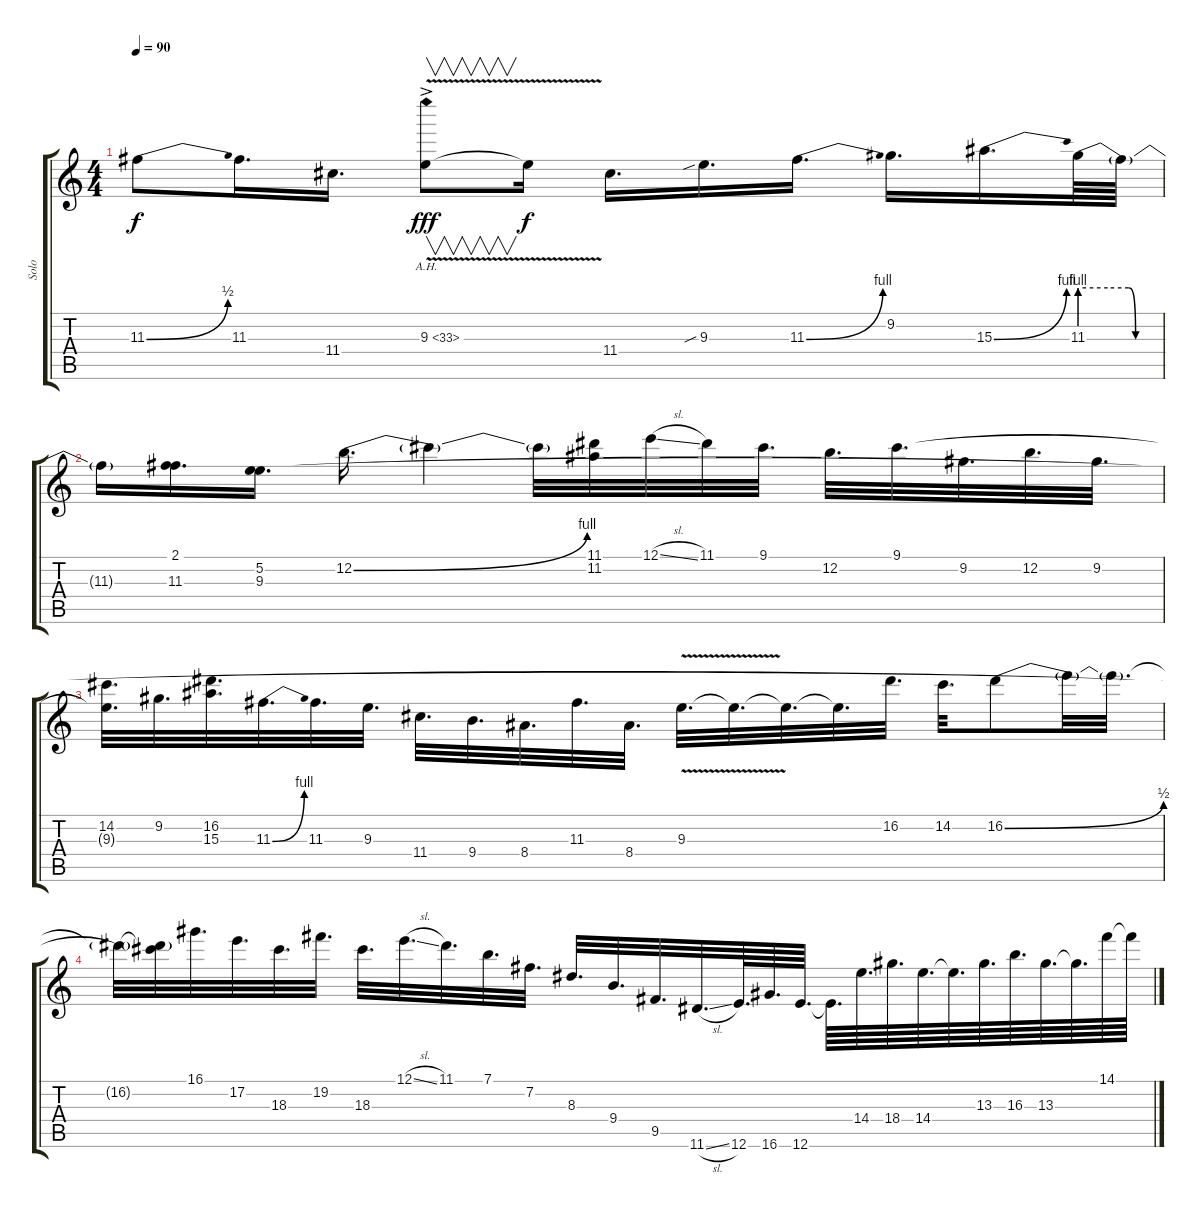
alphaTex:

\track ("Solo" "Solo") {instrument distortionguitar}
\staff {score tabs}
\tuning (E4 B3 G3 D3 A2 E2) {hide}
\ts (4 4)
\tempo 90
\clef g2
\ks c
11.3{be (bend 0 0 60 2)}.8{dy f} 11.3.16{d} 11.4.16{d} 9.3{ah 24 v ac}.8{v dy fff} 9.3{t}.16{dy f} 11.4.16{d} 9.3{sib}.16{d} 11.3{be (bend 0 0 60 4)}.16{d} 9.2.16{d} 15.3{be (bend 0 0 60 4)}.16{d} 11.3{be (custom 0 4 20 4 35 4 40 0 60 0)}.64 11.3{t}.64 |
11.3{t}.16 (2.1 11.3).16{d} (5.2 9.3).16{d} 12.2{be (bend 0 0 60 4)}.16{d} 12.2{t}.4 12.2{t}.32 (11.1 11.2).32 12.1{sl}.32 11.1.32 9.1.32{d} 12.2.32{d} 9.1.32{d} 9.2.32{d} 12.2.32{d} 9.2.32{d} |
(14.2 9.3{t}).32{d} 9.2.32{d} (16.2 15.3).32{d} 11.3{be (bend 0 0 60 4)}.32{d} 11.3.32{d} 9.3.32{d} 11.4.32{d} 9.4.32{d} 8.4.32{d} 11.3.32{d} 8.4.32{d} 9.3{v}.32{d} 9.3{t}.32{d} 9.3{t}.32{d} 9.3{t}.32{d} 16.2.32{d} 14.2.32{d} 16.2{be (bend 0 0 60 2)}.8 16.2{t}.32 16.2{t}.32{d} |
16.2{t}.32{d} (9.1{t} 16.2{t}).32 16.1.32{d} 17.2.32{d} 18.3.32{d} 19.2.32{d} 18.3.32{d} 12.1{sl}.32{d} 11.1.32{d} 7.1.32{d} 7.2.32{d} 8.3.32{d} 9.4.32{d} 9.5.32{d} 11.6{sl}.32{d} 12.6.64{d} 16.6.64{d} 12.6.64{d} 12.6{t}.64{d} 14.4.64{d} 18.4.64{d} 14.4.64{d} 14.4{t}.64{d} 13.3.64{d} 16.3.64{d} 13.3.64{d} 13.3{t}.64{d} 14.1.64 14.1{t}.64
